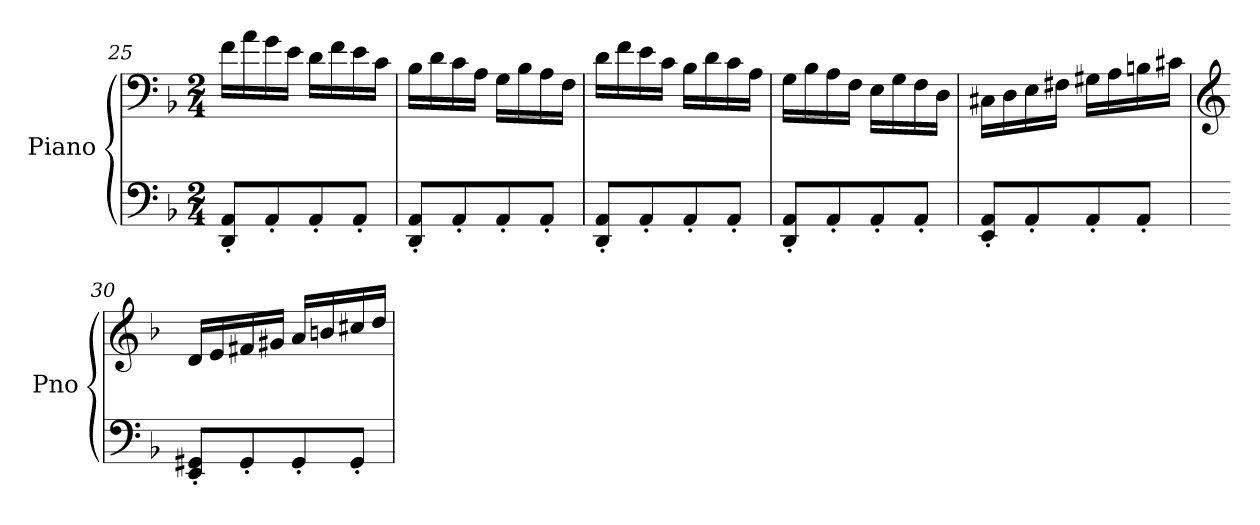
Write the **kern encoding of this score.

**kern	**kern
*part1	*part1
*staff2	*staff1
*I"Piano	*
*I'Pno	*
*clefF4	*clefF4
*k[b-]	*k[b-]
*M2/4	*M2/4
=25	=25
8DD/' 8AA/'L	16f\LL
.	16a\
8AA'/	16g\
.	16e\JJ
8AA'/	16d\LL
.	16f\
8AA'/J	16e\
.	16c\JJ
=26	=26
8DD/' 8AA/'L	16B-\LL
.	16d\
8AA'/	16c\
.	16A\JJ
8AA'/	16G\LL
.	16B-\
8AA'/J	16A\
.	16F\JJ
!!LO:PB:g=z
=27	=27
8DD/' 8AA/'L	16d\LL
.	16f\
8AA'/	16e\
.	16c\JJ
8AA'/	16B-\LL
.	16d\
8AA'/J	16c\
.	16A\JJ
=28	=28
8DD/' 8AA/'L	16G\LL
.	16B-\
8AA'/	16A\
.	16F\JJ
8AA'/	16E\LL
.	16G\
8AA'/J	16F\
.	16D\JJ
=29	=29
8EE/' 8AA/'L	16C#X\LL
.	16D\
8AA'/	16E\
.	16F#X\JJ
8AA'/	16G#X\LL
.	16A\
8AA'/J	16Bn\
.	16c#X\JJ
=30	=30
*	*clefG2
8EE/' 8GG#X/'L	16d/LL
.	16e/
8GG#'/	16f#X/
.	16g#X/JJ
8GG#'/	16a/LL
.	16bn/
8GG#'/J	16cc#X/
.	16dd/JJ
=	=
*-	*-
